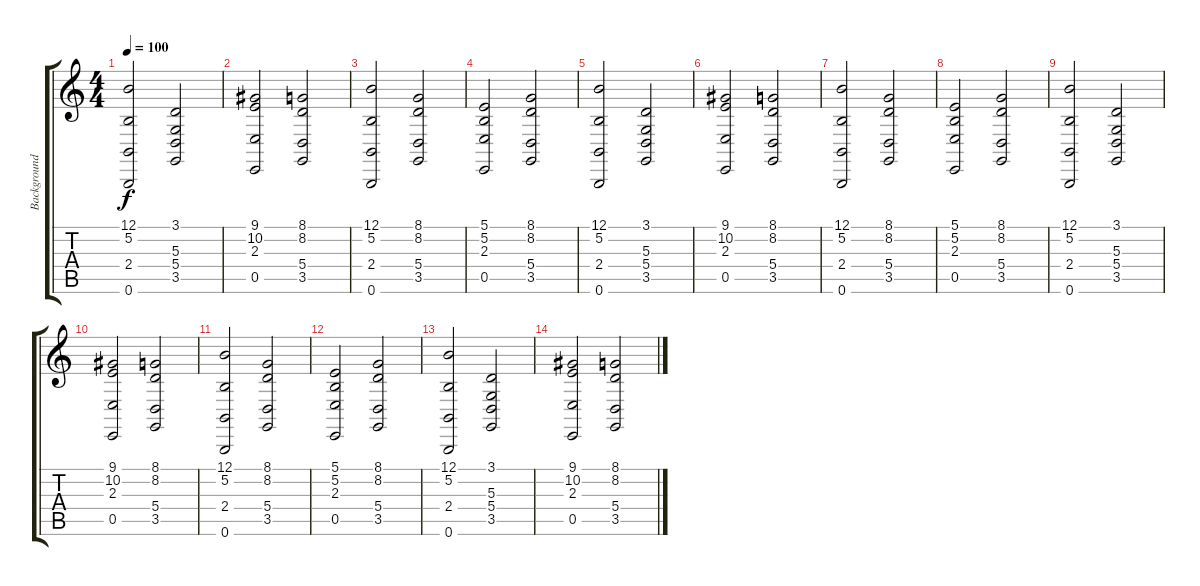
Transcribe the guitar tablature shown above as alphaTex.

\track ("Background Choir" "Background") {instrument choiraahs}
\staff {score tabs}
\tuning (B3 Gb3 D3 A2 E2 B1) {hide}
\ts (4 4)
\tempo 100
\clef g2
\ks c
(12.1 5.2 2.4 0.6).2{dy f} (3.1 5.3 5.4 3.5).2 |
(9.1 10.2 2.3 0.5).2 (8.1 8.2 5.4 3.5).2 |
(12.1 5.2 2.4 0.6).2 (8.1 8.2 5.4 3.5).2 |
(5.1 5.2 2.3 0.5).2 (8.1 8.2 5.4 3.5).2 |
(12.1 5.2 2.4 0.6).2 (3.1 5.3 5.4 3.5).2 |
(9.1 10.2 2.3 0.5).2 (8.1 8.2 5.4 3.5).2 |
(12.1 5.2 2.4 0.6).2 (8.1 8.2 5.4 3.5).2 |
(5.1 5.2 2.3 0.5).2 (8.1 8.2 5.4 3.5).2 |
(12.1 5.2 2.4 0.6).2 (3.1 5.3 5.4 3.5).2 |
(9.1 10.2 2.3 0.5).2 (8.1 8.2 5.4 3.5).2 |
(12.1 5.2 2.4 0.6).2 (8.1 8.2 5.4 3.5).2 |
(5.1 5.2 2.3 0.5).2 (8.1 8.2 5.4 3.5).2 |
(12.1 5.2 2.4 0.6).2 (3.1 5.3 5.4 3.5).2 |
(9.1 10.2 2.3 0.5).2 (8.1 8.2 5.4 3.5).2
